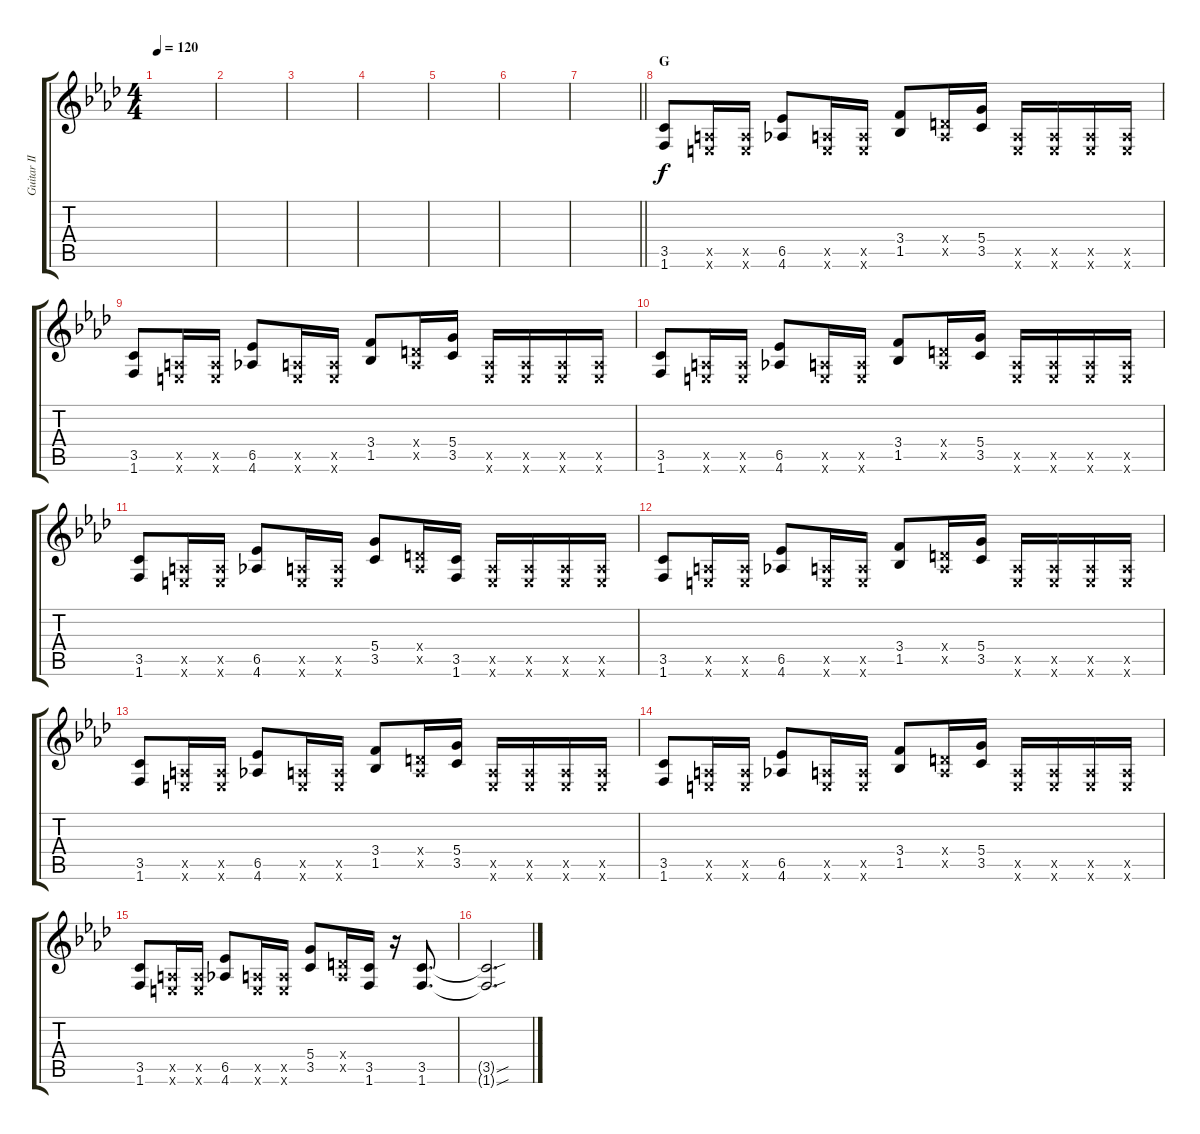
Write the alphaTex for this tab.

\track ("Guitar II" "Guitar II") {instrument distortionguitar}
\staff {score tabs}
\tuning (E4 B3 G3 D3 A2 E2) {hide}
\ts (4 4)
\tempo 120
\clef g2
\ks ab
|
|
|
|
|
|
\barLineRight lightlight
|
\section ("" "G")
(3.5 1.6).8 (0.5{x} 0.6{x}).16 (0.5{x} 0.6{x}).16 (6.5 4.6).8 (0.5{x} 0.6{x}).16 (0.5{x} 0.6{x}).16 (3.4 1.5).8 (0.4{x} 0.5{x}).16 (5.4 3.5).16 (0.5{x} 0.6{x}).16 (0.5{x} 0.6{x}).16 (0.5{x} 0.6{x}).16 (0.5{x} 0.6{x}).16 |
(3.5 1.6).8 (0.5{x} 0.6{x}).16 (0.5{x} 0.6{x}).16 (6.5 4.6).8 (0.5{x} 0.6{x}).16 (0.5{x} 0.6{x}).16 (3.4 1.5).8 (0.4{x} 0.5{x}).16 (5.4 3.5).16 (0.5{x} 0.6{x}).16 (0.5{x} 0.6{x}).16 (0.5{x} 0.6{x}).16 (0.5{x} 0.6{x}).16 |
(3.5 1.6).8 (0.5{x} 0.6{x}).16 (0.5{x} 0.6{x}).16 (6.5 4.6).8 (0.5{x} 0.6{x}).16 (0.5{x} 0.6{x}).16 (3.4 1.5).8 (0.4{x} 0.5{x}).16 (5.4 3.5).16 (0.5{x} 0.6{x}).16 (0.5{x} 0.6{x}).16 (0.5{x} 0.6{x}).16 (0.5{x} 0.6{x}).16 |
(3.5 1.6).8 (0.5{x} 0.6{x}).16 (0.5{x} 0.6{x}).16 (6.5 4.6).8 (0.5{x} 0.6{x}).16 (0.5{x} 0.6{x}).16 (5.4 3.5).8 (0.4{x} 0.5{x}).16 (3.5 1.6).16 (0.5{x} 0.6{x}).16 (0.5{x} 0.6{x}).16 (0.5{x} 0.6{x}).16 (0.5{x} 0.6{x}).16 |
(3.5 1.6).8 (0.5{x} 0.6{x}).16 (0.5{x} 0.6{x}).16 (6.5 4.6).8 (0.5{x} 0.6{x}).16 (0.5{x} 0.6{x}).16 (3.4 1.5).8 (0.4{x} 0.5{x}).16 (5.4 3.5).16 (0.5{x} 0.6{x}).16 (0.5{x} 0.6{x}).16 (0.5{x} 0.6{x}).16 (0.5{x} 0.6{x}).16 |
(3.5 1.6).8 (0.5{x} 0.6{x}).16 (0.5{x} 0.6{x}).16 (6.5 4.6).8 (0.5{x} 0.6{x}).16 (0.5{x} 0.6{x}).16 (3.4 1.5).8 (0.4{x} 0.5{x}).16 (5.4 3.5).16 (0.5{x} 0.6{x}).16 (0.5{x} 0.6{x}).16 (0.5{x} 0.6{x}).16 (0.5{x} 0.6{x}).16 |
(3.5 1.6).8 (0.5{x} 0.6{x}).16 (0.5{x} 0.6{x}).16 (6.5 4.6).8 (0.5{x} 0.6{x}).16 (0.5{x} 0.6{x}).16 (3.4 1.5).8 (0.4{x} 0.5{x}).16 (5.4 3.5).16 (0.5{x} 0.6{x}).16 (0.5{x} 0.6{x}).16 (0.5{x} 0.6{x}).16 (0.5{x} 0.6{x}).16 |
(3.5 1.6).8 (0.5{x} 0.6{x}).16 (0.5{x} 0.6{x}).16 (6.5 4.6).8 (0.5{x} 0.6{x}).16 (0.5{x} 0.6{x}).16 (5.4 3.5).8 (0.4{x} 0.5{x}).16 (3.5 1.6).16 r.16 (3.5 1.6).8{d} |
(3.5{sou t} 1.6{sou t}).2{d}
